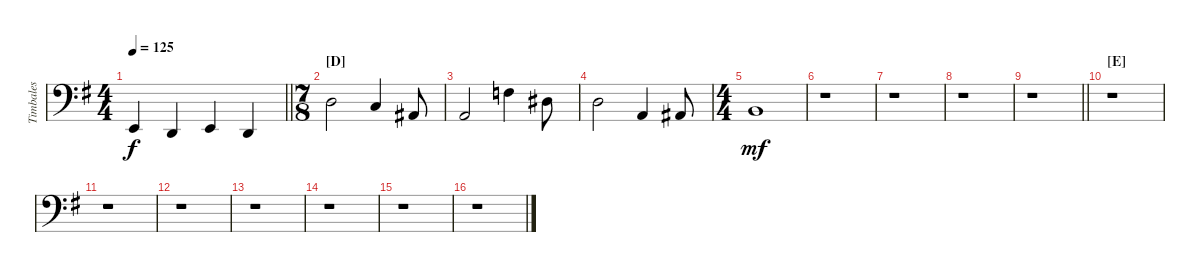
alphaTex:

\track ("Timbales" "Timbales") {instrument timpani}
\staff {score}
\tuning (C3 G2 D2 A1 E1 B0) {hide}
\ts (4 4)
\tempo 125
\clef f4
\barLineRight lightlight
\ks g
2.3.4{dy f} 0.3.4 2.3.4 0.3.4 |
\ts (7 8)
\section ("" "[D]")
2.1.2 0.1.4 3.2.8 |
2.2.2 5.1.4 3.1.8 |
2.1.2 2.2.4 3.2.8 |
\ts (4 4)
4.2.1{dy mf} |
r.1 |
r.1 |
r.1 |
\barLineRight lightlight
r.1 |
\section ("" "[E]")
r.1 |
r.1 |
r.1 |
r.1 |
r.1 |
r.1 |
r.1
